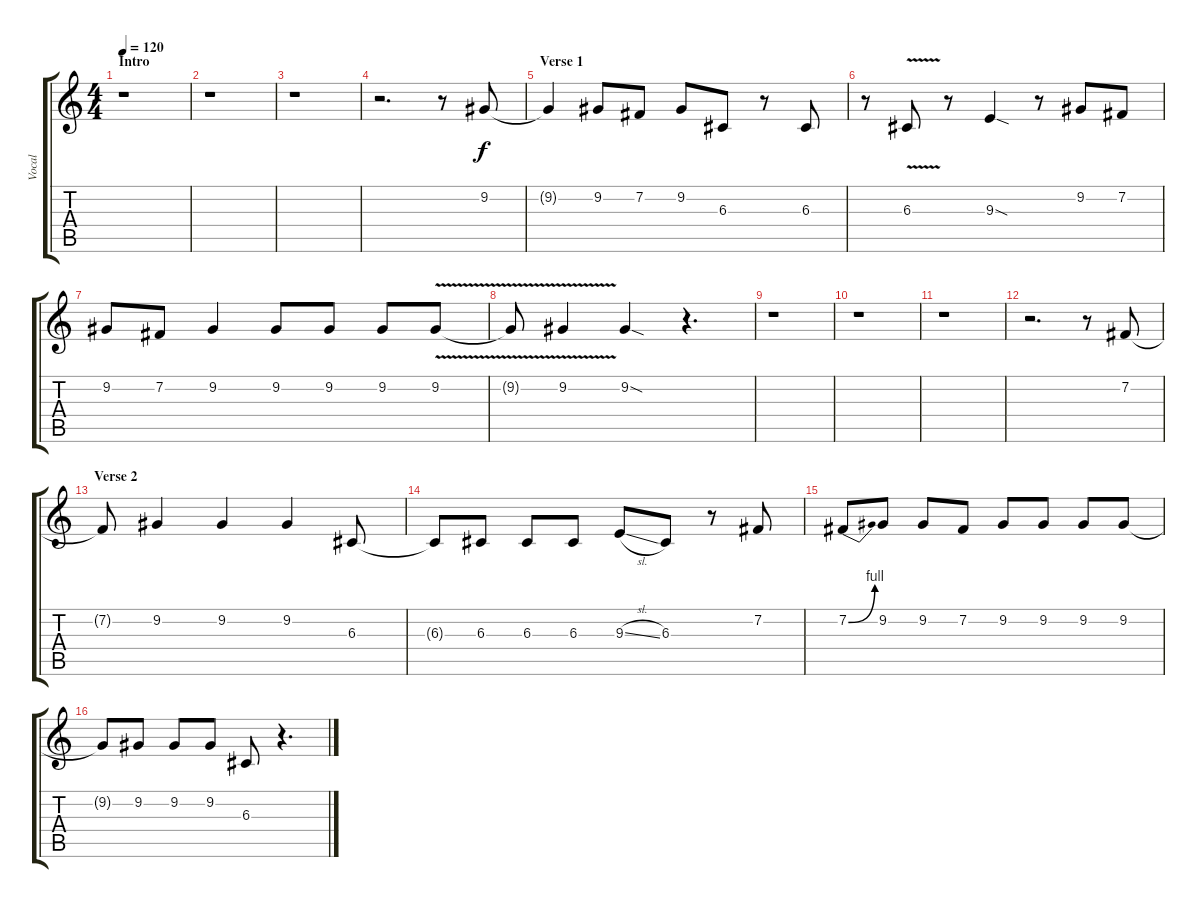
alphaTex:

\track ("Vocal" "Vocal") {instrument lead2sawtooth}
\staff {score tabs}
\tuning (E4 B3 G3 D3 A2 E2) {hide}
\ts (4 4)
\section ("" "Intro")
\tempo 120
\clef g2
\ks c
r.1{dy f instrument lead2sawtooth} |
r.1 |
r.1 |
r.2{d} r.8 9.2.8 |
\section ("" "Verse 1")
9.2{t}.4 9.2.8 7.2.8 9.2.8 6.3.8 r.8 6.3.8 |
r.8 6.3{v}.8 r.8 9.3{sod}.4 r.8 9.2.8 7.2.8 |
9.2.8 7.2.8 9.2.4 9.2.8 9.2.8 9.2.8 9.2{v}.8 |
9.2{t}.8 9.2{v}.4 9.2{sod}.4 r.4{d} |
r.1 |
r.1 |
r.1 |
r.2{d} r.8 7.2.8 |
\section ("" "Verse 2")
7.2{t}.8 9.2.4 9.2.4 9.2.4 6.3.8 |
6.3{t}.8 6.3.8 6.3.8 6.3.8 9.3{sl}.8 6.3.8 r.8 7.2.8 |
7.2{be (bend 0 0 60 4)}.8 9.2.8 9.2.8 7.2.8 9.2.8 9.2.8 9.2.8 9.2.8 |
9.2{t}.8 9.2.8 9.2.8 9.2.8 6.3.8 r.4{d}
